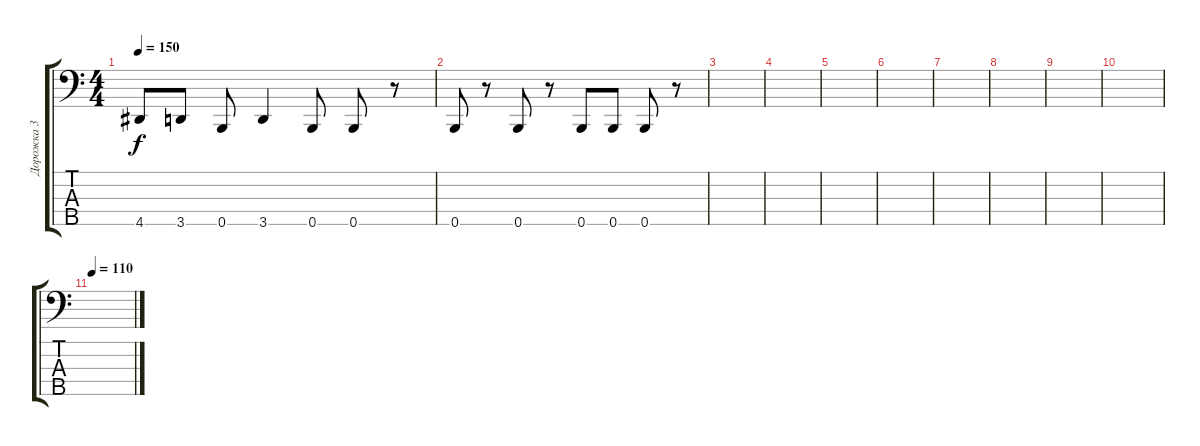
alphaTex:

\track ("Дорожка 3" "Дорожка 3") {instrument electricbasspick}
\staff {score tabs}
\tuning (G2 D2 A1 E1 B0) {hide}
\ts (4 4)
\tempo 150
\clef f4
\ks c
4.5.8{dy f} 3.5.8 0.5.8 3.5.4 0.5.8 0.5.8 r.8 |
0.5.8 r.8 0.5.8 r.8 0.5.8 0.5.8 0.5.8 r.8 |
|
|
|
|
|
|
|
|
\tempo 110
